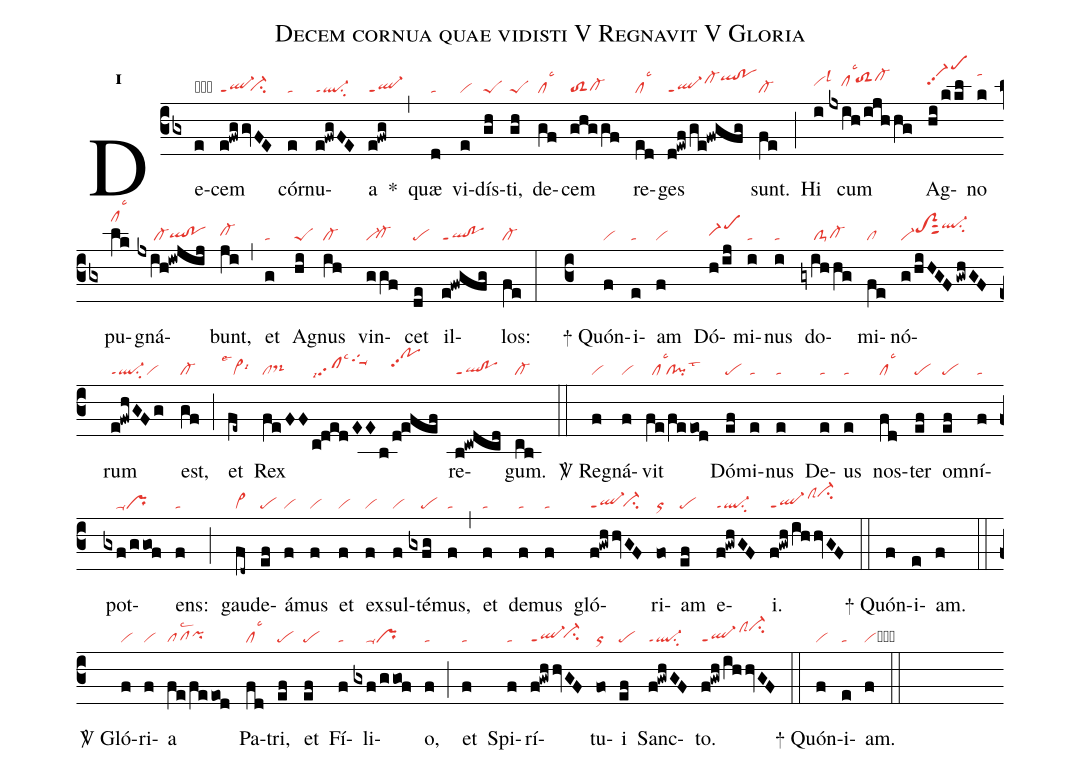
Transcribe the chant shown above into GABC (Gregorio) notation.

name:Decem cornua quae vidisti V Regnavit V Gloria;
office-part:re;
mode:1;
nabc-lines:1;
%%
initial-style: 1;
name: Decem cornua quae vidisti;
mode:1;
office-part: Responsorium;
annotation: Resp.;
annotation:i;
nabc-lines:1;
%%
(cb3) De(e|obta)cem(e!fwggvFE|ql-ppt1``ci-hg) cór(e|ta)nu(e!fwgFE|ql-ppt1su2)a(e!fwg|ql-ppt1) <sp>*</sp>(,) quæ(d|ta) vi(e|vi)dís(gh|peS)ti,(gh|peS) de(gf|cllsc3)cem(ghggf|toS2cl-hg) re(ed|cllsc3)ges(d!ewf/ge!fwgfg|ql-ppt1cl-hjqlhk!pohk) sunt.(fe|cl-) (;) Hi(i|vihilsl3) cum(jxih/ijh/hg|////clhilsc3`toS2hjcl-hk) Ag(hi/kkl|scM1hmpp2)no(k|tahm) pu(lk|clhnlsc3)gná(jxih!iwjij|/////cl-qlhg!pohg)bunt,(ji|cl-hh) (,) et(g|ta) Ag(hi|peS)nus(ih|cl-) vin(ggf|vi-`cl-hg)cet(de|pe) il(e!fwgfg|ql!poppt1)los:(fe|cl-) (:)

(c3) <sp>+</sp> Quón(f|vi)i(e|ta)am(f|vi) Dó(h/ij|scM1hh)mi(i|ta)nus(i|ta) do(gyihhg|////clS-cl-hg)mi(fe|cl)nó(g/hiHGFgwhGF|vi-toS2hisut2ql-hksu2)rum(e!fwhGFg|ql-ppt1su2vi) est,(gf|cl-) (;) et(fe~|``vi>lse1lsi6) Rex(fe/FF|clds-hh|c!ded/EEb|sflsi7lsc3tgS-hj|d!efef|pohmpp2) re(b!cwdcd|ql!poppt1)gum.(cb|cl-) (::)

<sp>V/</sp> Re(f|vi)gná(f|vi)vit(fe/feeod|//cllsc3`cl!pilst3) Dó(ef|pe)mi(e|ta)nus(e|ta) De(e|ta)us(e|ta) nos(fd|cllsc3)ter(ef|pe) om(ef|pe)ní(f|ta)pot(gxf/ggof|////prppu1)ens:(f|ta) (;) gau(fd~|vi>)de(ef|pe)á(f|vi)mus(f|vi) et(f|vi) ex(f|vi)sul(f|vi)té(gxfg|////pe)mus,(f|ta) (,) et(f|ta) de(f|ta)mus(f|ta) gló(f!gwhhvGF|ql-ppt1`ci-hg)ri(fo|or)am(ef|pe) e(f!gwhGF|ql-ppt1su2)i.(f!gwhihhvGF|ql-ppt1clShjci-hk) (::)

<sp>+</sp> Quón(f)i(e)am.(f) (::)

<sp>V/</sp> Gló(f|vi)ri(f|vi)a(fe/feeod|pflsc2`pihh) Pa(fd|cllsc3)tri,(ef|pe) et(ef|pe) Fí(f|ta)li(gxf/ggof|////ta-pr)o,(f|ta) (;) et(f|ta) Spi(f|ta)rí(f!gwhhvGF|ql-ppt1`ci-hh)tu(fo|or)i(ef|pe) Sanc(f!gwhGF|ql-ppt1su2)to.(f!gwhihhvGF|ql-ppt1clShjci-hk) (::)

<sp>+</sp> Quón(f|vi)i(e|ta)am.(f|vicb) (::)
